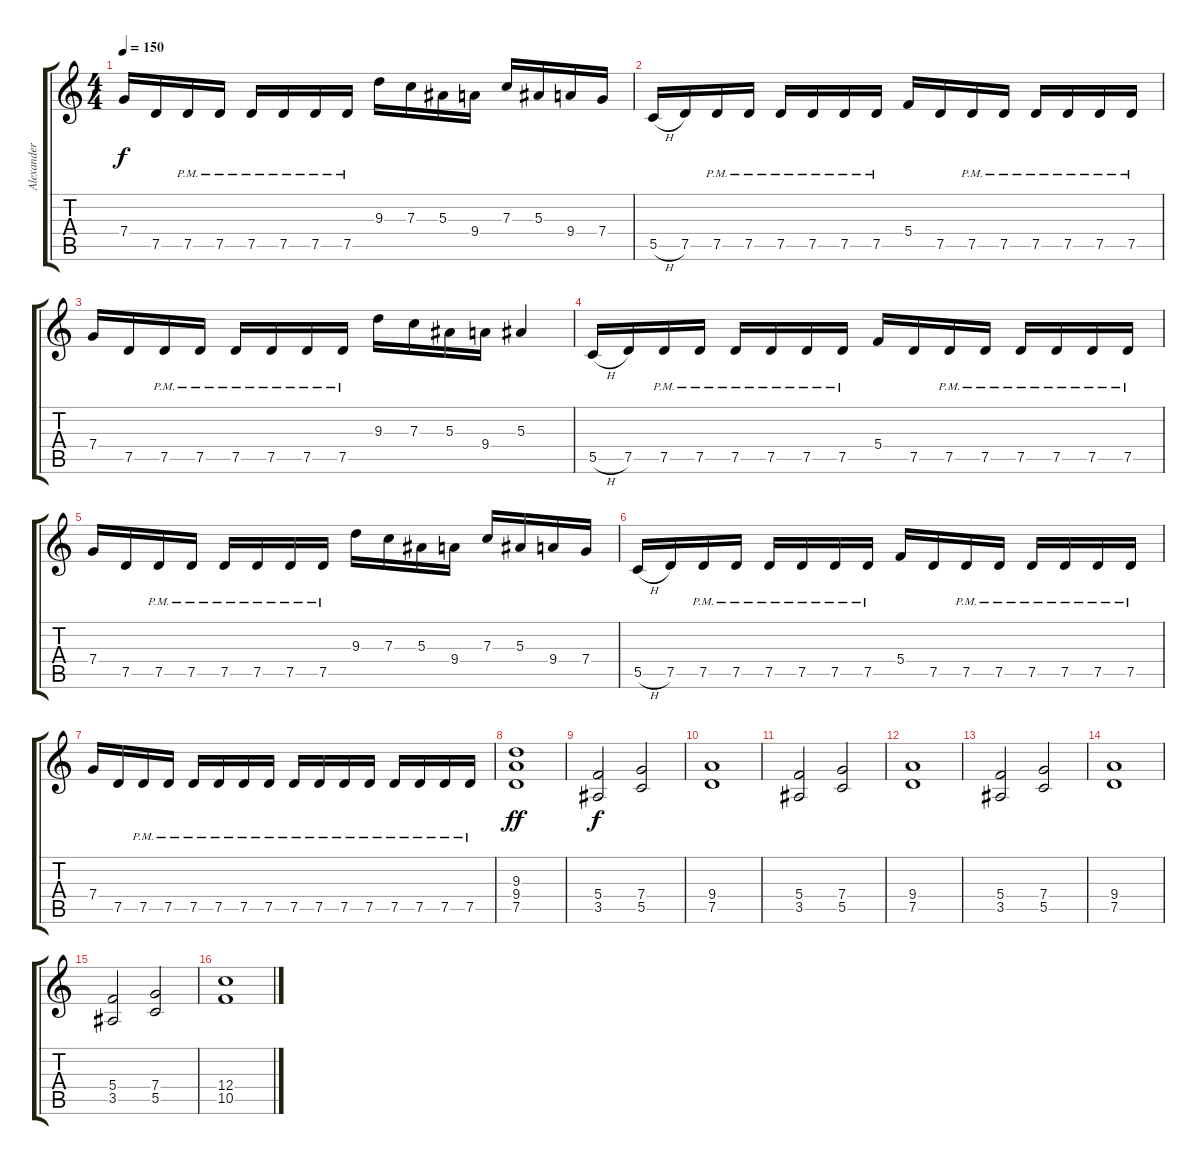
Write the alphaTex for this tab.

\track ("Alexander Kuoppala" "Alexander ") {instrument distortionguitar}
\staff {score tabs}
\tuning (D4 A3 F3 C3 G2 D2) {hide}
\ts (4 4)
\tempo 150
\clef g2
\ks c
7.4.16{dy f} 7.5.16 7.5{pm}.16 7.5{pm}.16 7.5{pm}.16 7.5{pm}.16 7.5{pm}.16 7.5{pm}.16 9.3.16 7.3.16 5.3.16 9.4.16 7.3.16 5.3.16 9.4.16 7.4.16 |
5.5{h}.16 7.5.16 7.5{pm}.16 7.5{pm}.16 7.5{pm}.16 7.5{pm}.16 7.5{pm}.16 7.5{pm}.16 5.4.16 7.5.16 7.5{pm}.16 7.5{pm}.16 7.5{pm}.16 7.5{pm}.16 7.5{pm}.16 7.5{pm}.16 |
7.4.16 7.5.16 7.5{pm}.16 7.5{pm}.16 7.5{pm}.16 7.5{pm}.16 7.5{pm}.16 7.5{pm}.16 9.3.16 7.3.16 5.3.16 9.4.16 5.3.4 |
5.5{h}.16 7.5.16 7.5{pm}.16 7.5{pm}.16 7.5{pm}.16 7.5{pm}.16 7.5{pm}.16 7.5{pm}.16 5.4.16 7.5.16 7.5{pm}.16 7.5{pm}.16 7.5{pm}.16 7.5{pm}.16 7.5{pm}.16 7.5{pm}.16 |
7.4.16 7.5.16 7.5{pm}.16 7.5{pm}.16 7.5{pm}.16 7.5{pm}.16 7.5{pm}.16 7.5{pm}.16 9.3.16 7.3.16 5.3.16 9.4.16 7.3.16 5.3.16 9.4.16 7.4.16 |
5.5{h}.16 7.5.16 7.5{pm}.16 7.5{pm}.16 7.5{pm}.16 7.5{pm}.16 7.5{pm}.16 7.5{pm}.16 5.4.16 7.5.16 7.5{pm}.16 7.5{pm}.16 7.5{pm}.16 7.5{pm}.16 7.5{pm}.16 7.5{pm}.16 |
7.4.16 7.5.16 7.5{pm}.16 7.5{pm}.16 7.5{pm}.16 7.5{pm}.16 7.5{pm}.16 7.5{pm}.16 7.5{pm}.16 7.5{pm}.16 7.5{pm}.16 7.5{pm}.16 7.5{pm}.16 7.5{pm}.16 7.5{pm}.16 7.5{pm}.16 |
(9.3 9.4 7.5).1{dy ff} |
(5.4 3.5).2{dy f} (7.4 5.5).2 |
(9.4 7.5).1 |
(5.4 3.5).2 (7.4 5.5).2 |
(9.4 7.5).1 |
(5.4 3.5).2 (7.4 5.5).2 |
(9.4 7.5).1 |
(5.4 3.5).2 (7.4 5.5).2 |
(12.4 10.5).1
